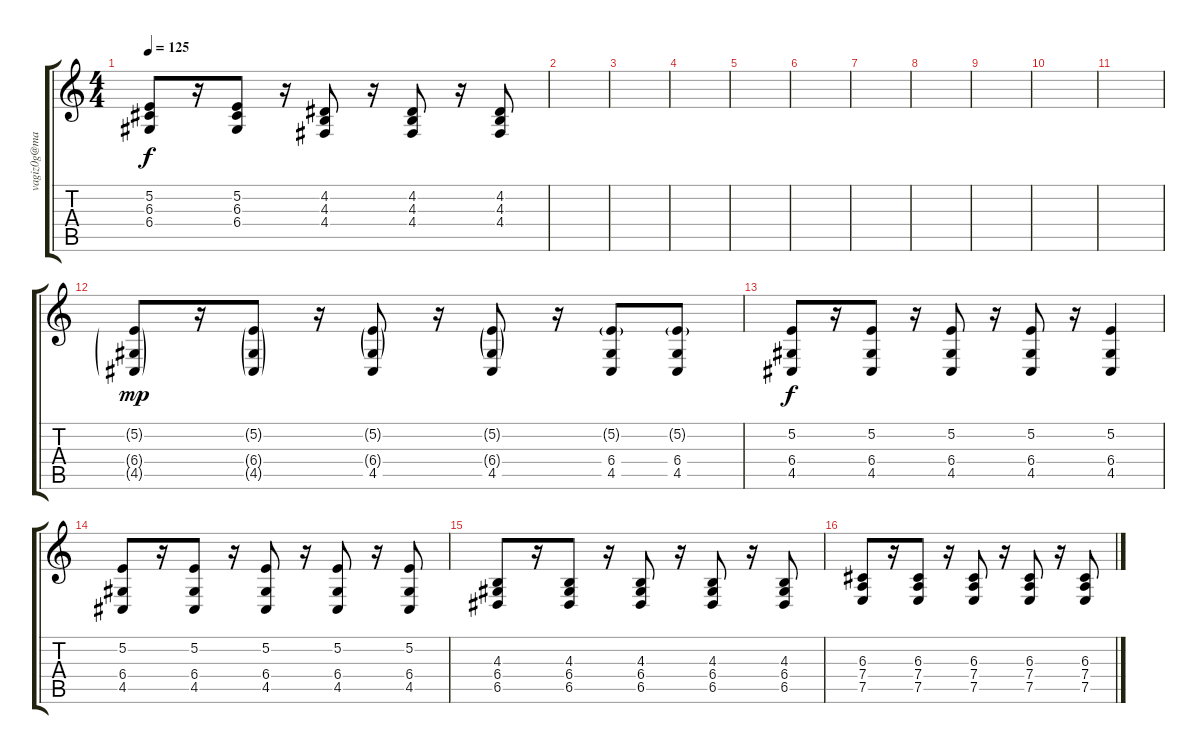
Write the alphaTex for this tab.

\track ("" "vagiz0g@ma") {instrument lead2sawtooth}
\staff {score tabs}
\tuning (E4 B3 G3 D3 A2 E2) {hide}
\ts (4 4)
\tempo 125
\clef g2
\ks c
(5.2 6.3 6.4).8{dy f} r.16 (5.2 6.3 6.4).8 r.16 (4.2 4.3 4.4).8 r.16 (4.2 4.3 4.4).8 r.16 (4.2 4.3 4.4).8 |
|
|
|
|
|
|
|
|
|
|
(5.2{g} 6.4{g} 4.5{g}).8{dy mp} r.16 (5.2{g} 6.4{g} 4.5{g}).8 r.16 (5.2{g} 6.4{g} 4.5).8 r.16 (5.2{g} 6.4{g} 4.5).8 r.16 (5.2{g} 6.4 4.5).8 (5.2{g} 6.4 4.5).8 |
(5.2 6.4 4.5).8{dy f} r.16 (5.2 6.4 4.5).8 r.16 (5.2 6.4 4.5).8 r.16 (5.2 6.4 4.5).8 r.16 (5.2 6.4 4.5).4 |
(5.2 6.4 4.5).8 r.16 (5.2 6.4 4.5).8 r.16 (5.2 6.4 4.5).8 r.16 (5.2 6.4 4.5).8 r.16 (5.2 6.4 4.5).8 |
(4.3 6.4 6.5).8 r.16 (4.3 6.4 6.5).8 r.16 (4.3 6.4 6.5).8 r.16 (4.3 6.4 6.5).8 r.16 (4.3 6.4 6.5).8 |
(6.3 7.4 7.5).8 r.16 (6.3 7.4 7.5).8 r.16 (6.3 7.4 7.5).8 r.16 (6.3 7.4 7.5).8 r.16 (6.3 7.4 7.5).8
